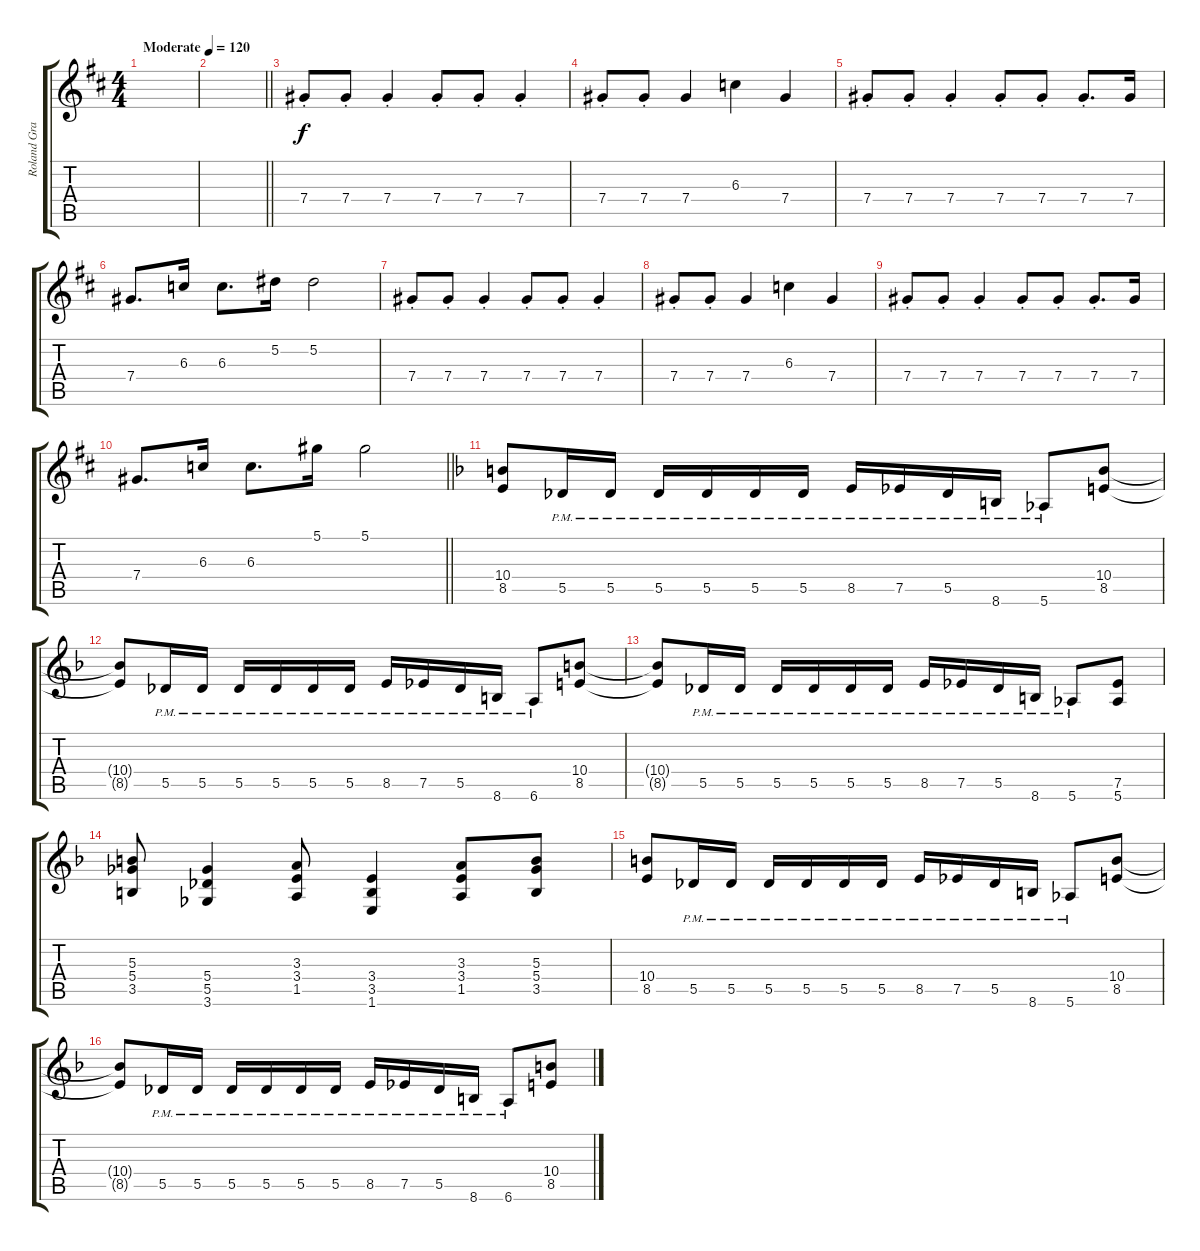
\track ("Roland Grapow" "Roland Gra") {instrument distortionguitar}
\staff {score tabs}
\tuning (Eb4 Bb3 Gb3 Db3 Ab2 Eb2) {hide}
\ts (4 4)
\tempo (120 "Moderate")
\clef g2
\ks d
|
\barLineRight lightlight
|
7.4{st}.8 7.4{st}.8 7.4{st}.4 7.4{st}.8 7.4{st}.8 7.4{st}.4 |
7.4{st}.8 7.4{st}.8 7.4.4 6.3.4 7.4.4 |
7.4{st}.8 7.4{st}.8 7.4{st}.4 7.4{st}.8 7.4{st}.8 7.4{st}.8{d} 7.4.16 |
7.4.8{d} 6.3.16 6.3.8{d} 5.2.16 5.2.2 |
7.4{st}.8 7.4{st}.8 7.4{st}.4 7.4{st}.8 7.4{st}.8 7.4{st}.4 |
7.4{st}.8 7.4{st}.8 7.4.4 6.3.4 7.4.4 |
7.4{st}.8 7.4{st}.8 7.4{st}.4 7.4{st}.8 7.4{st}.8 7.4{st}.8{d} 7.4.16 |
\barLineRight lightlight
7.4.8{d} 6.3.16 6.3.8{d} 5.1.16 5.1.2 |
\ks dminor
(10.4 8.5).8 5.5{pm}.16 5.5{pm}.16 5.5{pm}.16 5.5{pm}.16 5.5{pm}.16 5.5{pm}.16 8.5{pm}.16 7.5{pm}.16 5.5{pm}.16 8.6{pm}.16 5.6{pm}.8 (10.4 8.5).8 |
(10.4{t} 8.5{t}).8 5.5{pm}.16 5.5{pm}.16 5.5{pm}.16 5.5{pm}.16 5.5{pm}.16 5.5{pm}.16 8.5{pm}.16 7.5{pm}.16 5.5{pm}.16 8.6{pm}.16 6.6{pm}.8 (10.4 8.5).8 |
(10.4{t} 8.5{t}).8 5.5{pm}.16 5.5{pm}.16 5.5{pm}.16 5.5{pm}.16 5.5{pm}.16 5.5{pm}.16 8.5{pm}.16 7.5{pm}.16 5.5{pm}.16 8.6{pm}.16 5.6{pm}.8 (7.5 5.6).8 |
(5.3 5.4 3.5).8 (5.4 5.5 3.6).4 (3.3 3.4 1.5).8 (3.4 3.5 1.6).4 (3.3 3.4 1.5).8 (5.3 5.4 3.5).8 |
(10.4 8.5).8 5.5{pm}.16 5.5{pm}.16 5.5{pm}.16 5.5{pm}.16 5.5{pm}.16 5.5{pm}.16 8.5{pm}.16 7.5{pm}.16 5.5{pm}.16 8.6{pm}.16 5.6{pm}.8 (10.4 8.5).8 |
(10.4{t} 8.5{t}).8 5.5{pm}.16 5.5{pm}.16 5.5{pm}.16 5.5{pm}.16 5.5{pm}.16 5.5{pm}.16 8.5{pm}.16 7.5{pm}.16 5.5{pm}.16 8.6{pm}.16 6.6{pm}.8 (10.4 8.5).8
